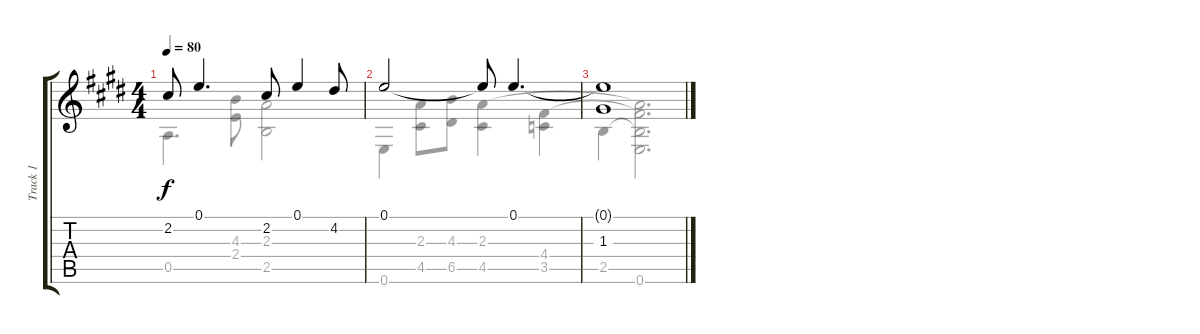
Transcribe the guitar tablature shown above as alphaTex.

\track ("Track 1" "Track 1") {instrument electricguitarjazz}
\staff {score tabs}
\tuning (E4 B3 G3 D3 A2 E2) {hide}
\voice
\ts (4 4)
\tempo 80
\clef g2
\ks e
2.2.8{dy f} 0.1.4{d} 2.2.8 0.1.4 4.2.8 |
0.1.2 0.1{t}.8 0.1.4{d} |
(0.1{t} 1.3).1
\voice
\clef g2
\ottava regular
\simile none
\ks e
0.5.4{d dy f} (4.3{t} 2.4).8 (2.3 2.5).2 |
0.6.4 (2.3 4.5).8 (4.3 6.5).8 (2.3 4.5).4 (4.4 3.5).4 |
2.5.4 (2.3{t} 4.4{t} 2.5{t} 0.6).2{d}
